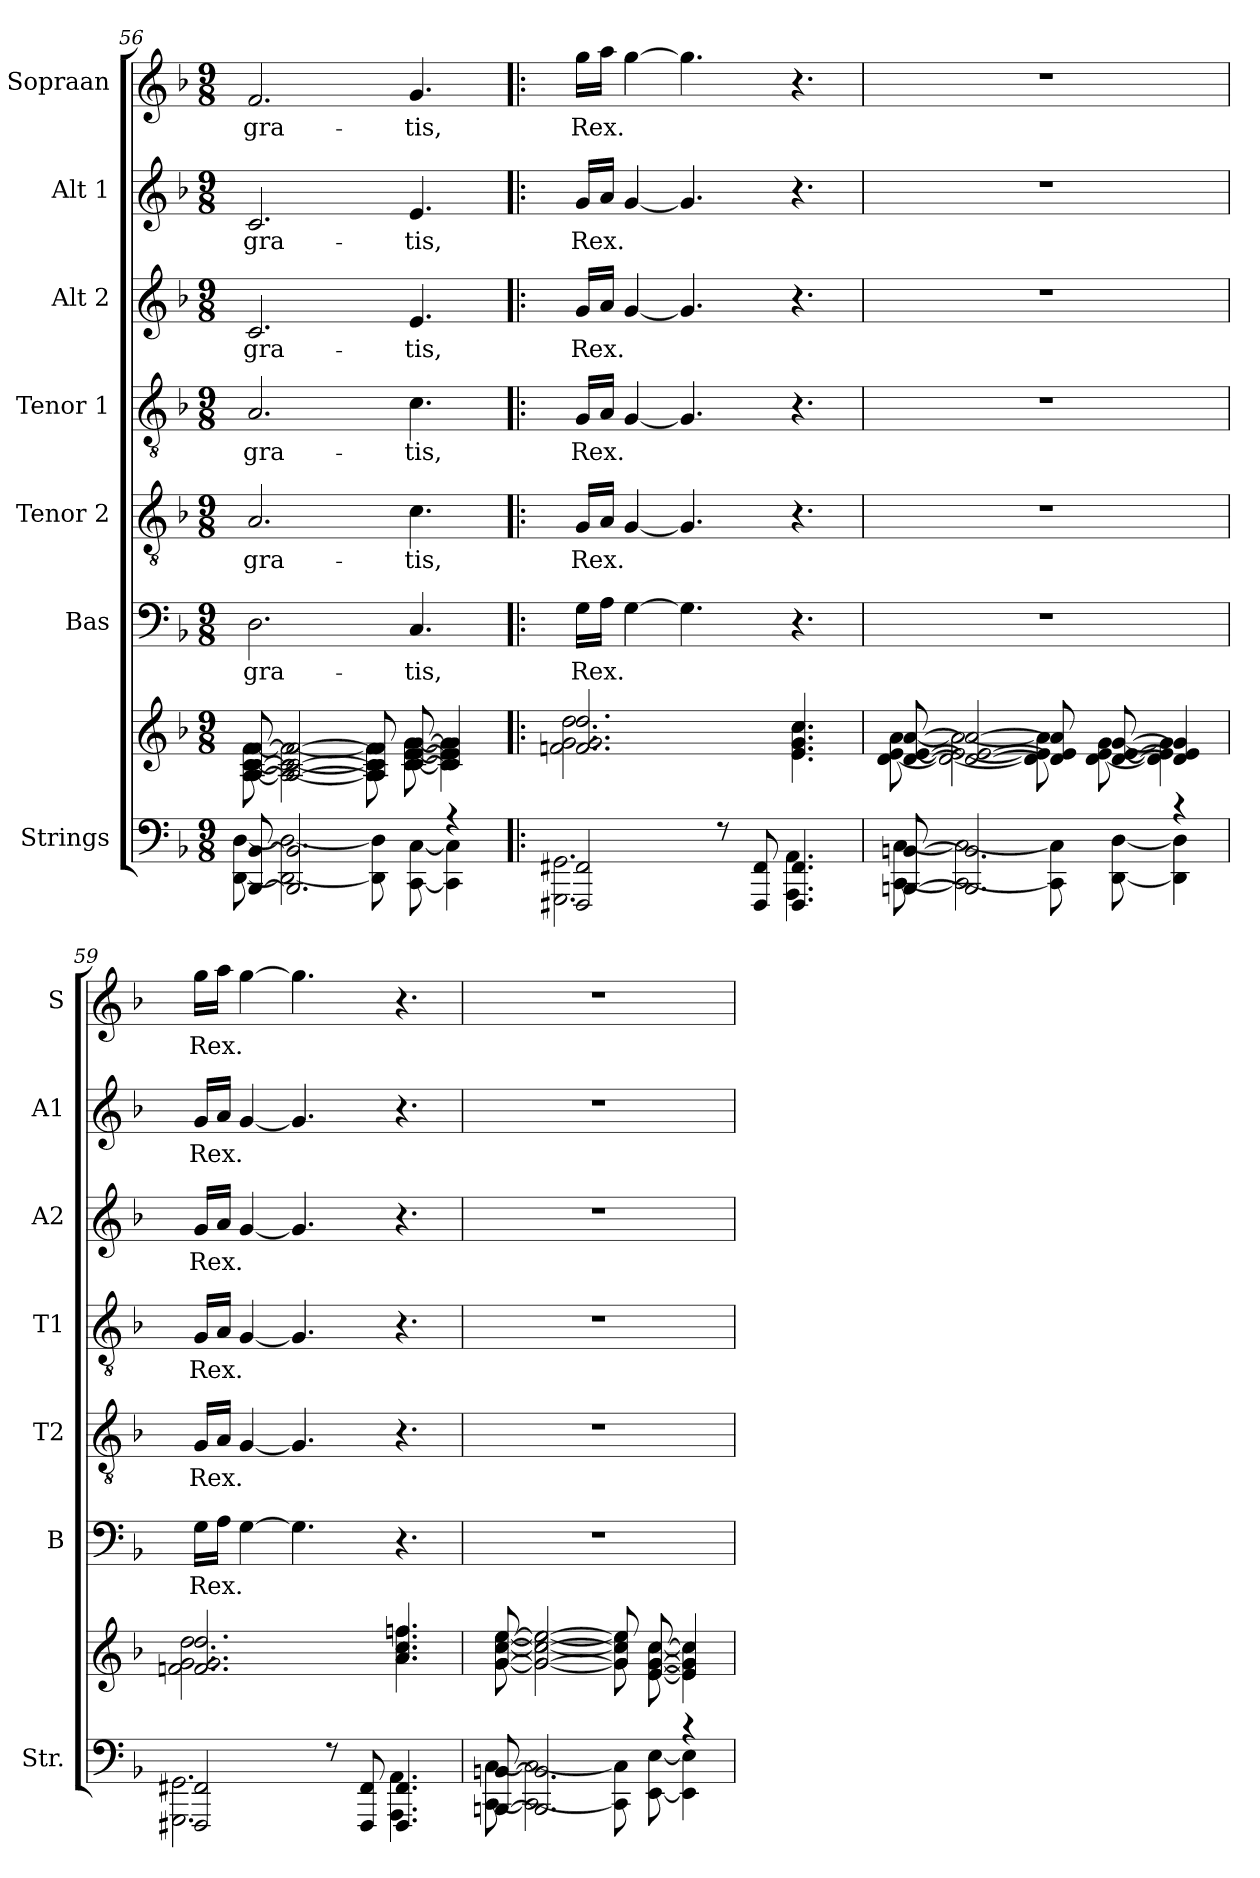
**kern	**kern	**kern	**text	**kern	**text	**kern	**text	**kern	**text	**kern	**text	**kern	**text
*part7	*part7	*part6	*part6	*part5	*part5	*part4	*part4	*part3	*part3	*part2	*part2	*part1	*part1
*staff8	*staff7	*staff6	*staff6	*staff5	*staff5	*staff4	*staff4	*staff3	*staff3	*staff2	*staff2	*staff1	*staff1
*I"Strings	*	*I"Bas	*	*I"Tenor 2	*	*I"Tenor 1	*	*I"Alt 2	*	*I"Alt 1	*	*I"Sopraan	*
*I'Str.	*	*I'B	*	*I'T2	*	*I'T1	*	*I'A2	*	*I'A1	*	*I'S	*
!!LO:LB:g=z
*clefF4	*clefG2	*clefF4	*	*clefGv2	*	*clefGv2	*	*clefG2	*	*clefG2	*	*clefG2	*
*k[b-]	*k[b-]	*k[b-]	*	*k[b-]	*	*k[b-]	*	*k[b-]	*	*k[b-]	*	*k[b-]	*
*F:	*F:	*F:	*	*F:	*	*F:	*	*F:	*	*F:	*	*F:	*
*M9/8	*M9/8	*M9/8	*	*M9/8	*	*M9/8	*	*M9/8	*	*M9/8	*	*M9/8	*
=56	=56	=56	=56	=56	=56	=56	=56	=56	=56	=56	=56	=56	=56
*^	*^	*	*	*	*	*	*	*	*	*	*	*	*
!	!	!	!	!	!LO:LY:b	!	!LO:LY:b	!	!LO:LY:b	!	!LO:LY:b	!	!LO:LY:b	!	!LO:LY:b
[8BBB-/ [8BB-/	[8DD\ [8D\	[8A/ [8c/ [8f/	[8A\ [8c\ [8f\	2.D\	gra-	2.A/	gra-	2.A/	gra-	2.c/	gra-	2.c/	gra-	2.f/	gra-
2.BBB-/] 2.BB-/]	2DD\_ 2D\_	2A/_ 2c/_ 2f/_	2A\_ 2c\_ 2f\_	.	.	.	.	.	.	.	.	.	.	.	.
.	8DD\] 8D\]	8A/] 8c/] 8f/]	8A\] 8c\] 8f\]	.	.	.	.	.	.	.	.	.	.	.	.
!	!	!	!	!	!LO:LY:b	!	!LO:LY:b	!	!LO:LY:b	!	!LO:LY:b	!	!LO:LY:b	!	!LO:LY:b
.	[8CC\ [8C\	[8c/ [8e/ [8g/	[8c\ [8e\ [8g\	4.C/	-tis,	4.c\	-tis,	4.c\	-tis,	4.e/	-tis,	4.e/	-tis,	4.g/	-tis,
4r	4CC\] 4C\]	4c/] 4e/] 4g/]	4c\] 4e\] 4g\]	.	.	.	.	.	.	.	.	.	.	.	.
=57!|:	=57!|:	=57!|:	=57!|:	=57!|:	=57!|:	=57!|:	=57!|:	=57!|:	=57!|:	=57!|:	=57!|:	=57!|:	=57!|:	=57!|:	=57!|:
!	!	!	!	!	!LO:LY:b	!	!LO:LY:b	!	!LO:LY:b	!	!LO:LY:b	!	!LO:LY:b	!	!LO:LY:b
2FFF#/ 2FF#/	2.GGG\ 2.GG\	2.fn/ 2.g/ 2.dd/	2.f\ 2.g\ 2.dd\	16G\LL	Rex.	16G/LL	Rex.	16G/LL	Rex.	16g/LL	Rex.	16g/LL	Rex.	16gg\LL	Rex.
.	.	.	.	16A\JJ	.	16A/JJ	.	16A/JJ	.	16a/JJ	.	16a/JJ	.	16aa\JJ	.
.	.	.	.	[4G\	.	[4G/	.	[4G/	.	[4g/	.	[4g/	.	[4gg\	.
.	.	.	.	4.G\]	.	4.G/]	.	4.G/]	.	4.g/]	.	4.g/]	.	4.gg\]	.
8r	.	.	.	.	.	.	.	.	.	.	.	.	.	.	.
8FFF#/ 8FF#/	.	.	.	.	.	.	.	.	.	.	.	.	.	.	.
4.FFF#/ 4.FF#/	4.AAA\ 4.AA\	4.e/ 4.g/ 4.cc/	4.e\ 4.g\ 4.cc\	4.r	.	4.r	.	4.r	.	4.r	.	4.r	.	4.r	.
=58	=58	=58	=58	=58	=58	=58	=58	=58	=58	=58	=58	=58	=58	=58	=58
[8BBB/ [8BB/	[8CC\ [8C\	[8d/ [8e/ [8a/	[8d\ [8e\ [8a\	8%9r	.	8%9r	.	8%9r	.	8%9r	.	8%9r	.	8%9r	.
2.BBB/] 2.BB/]	2CC\_ 2C\_	2d/_ 2e/_ 2a/_	2d\_ 2e\_ 2a\_	.	.	.	.	.	.	.	.	.	.	.	.
.	8CC\] 8C\]	8d/] 8e/] 8a/]	8d\] 8e\] 8a\]	.	.	.	.	.	.	.	.	.	.	.	.
.	[8DD\ [8D\	[8d/ [8e/ [8g/	[8d\ [8e\ [8g\	.	.	.	.	.	.	.	.	.	.	.	.
4r	4DD\] 4D\]	4d/] 4e/] 4g/]	4d\] 4e\] 4g\]	.	.	.	.	.	.	.	.	.	.	.	.
=59	=59	=59	=59	=59	=59	=59	=59	=59	=59	=59	=59	=59	=59	=59	=59
!	!	!	!	!	!LO:LY:b	!	!LO:LY:b	!	!LO:LY:b	!	!LO:LY:b	!	!LO:LY:b	!	!LO:LY:b
2FFF#/ 2FF#/	2.GGG\ 2.GG\	2.fn/ 2.g/ 2.dd/	2.f\ 2.g\ 2.dd\	16G\LL	Rex.	16G/LL	Rex.	16G/LL	Rex.	16g/LL	Rex.	16g/LL	Rex.	16gg\LL	Rex.
.	.	.	.	16A\JJ	.	16A/JJ	.	16A/JJ	.	16a/JJ	.	16a/JJ	.	16aa\JJ	.
.	.	.	.	[4G\	.	[4G/	.	[4G/	.	[4g/	.	[4g/	.	[4gg\	.
.	.	.	.	4.G\]	.	4.G/]	.	4.G/]	.	4.g/]	.	4.g/]	.	4.gg\]	.
8r	.	.	.	.	.	.	.	.	.	.	.	.	.	.	.
8FFF#/ 8FF#/	.	.	.	.	.	.	.	.	.	.	.	.	.	.	.
4.FFF#/ 4.FF#/	4.AAA\ 4.AA\	4.a/ 4.cc/ 4.ffn/	4.a\ 4.cc\ 4.ff\	4.r	.	4.r	.	4.r	.	4.r	.	4.r	.	4.r	.
=60	=60	=60	=60	=60	=60	=60	=60	=60	=60	=60	=60	=60	=60	=60	=60
[8BBB/ [8BB/	[8CC\ [8C\	[8g/ [8cc/ [8ee/	[8g\ [8cc\ [8ee\	8%9r	.	8%9r	.	8%9r	.	8%9r	.	8%9r	.	8%9r	.
2.BBB/] 2.BB/]	2CC\_ 2C\_	2g/_ 2cc/_ 2ee/_	2g\_ 2cc\_ 2ee\_	.	.	.	.	.	.	.	.	.	.	.	.
.	8CC\] 8C\]	8g/] 8cc/] 8ee/]	8g\] 8cc\] 8ee\]	.	.	.	.	.	.	.	.	.	.	.	.
.	[8EE\ [8E\	[8e/ [8g/ [8cc/	[8e\ [8g\ [8cc\	.	.	.	.	.	.	.	.	.	.	.	.
4r	4EE\] 4E\]	4e/] 4g/] 4cc/]	4e\] 4g\] 4cc\]	.	.	.	.	.	.	.	.	.	.	.	.
*v	*v	*	*	*	*	*	*	*	*	*	*	*	*	*	*
*	*v	*v	*	*	*	*	*	*	*	*	*	*	*	*
=	=	=	=	=	=	=	=	=	=	=	=	=	=
*-	*-	*-	*-	*-	*-	*-	*-	*-	*-	*-	*-	*-	*-
